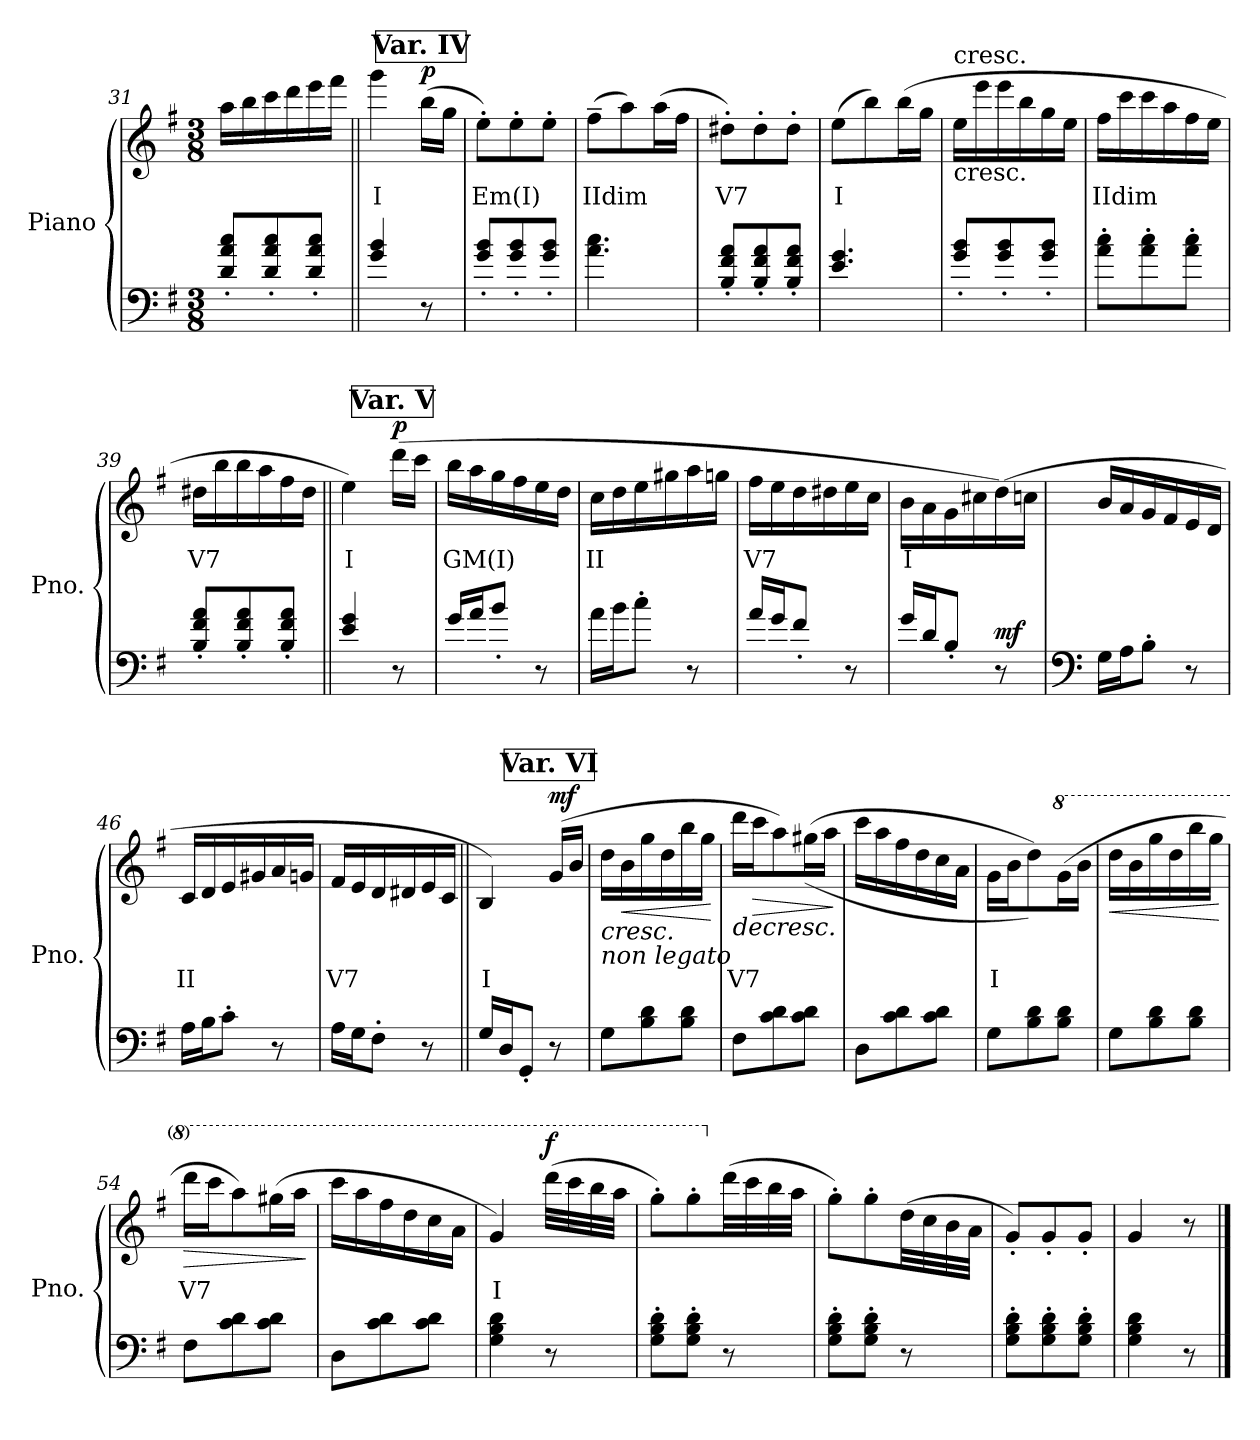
**kern	**kern	**text	**dynam
*part1	*part1	*part1	*part1
*staff2	*staff1	*staff1	*staff1/2
*I"Piano	*	*	*
*I'Pno.	*	*	*
!!LO:LB:g=z
*clefF4	*clefG2	*	*
*k[f#]	*k[f#]	*	*
*M3/8	*M3/8	*	*
=31	=31	=31	=31
8d/' 8a/' 8cc/'L	16aa\LL	.	.
.	16bb\	.	.
8d/' 8a/' 8cc/'	16ccc\	.	.
.	16ddd\	.	.
8d/' 8a/' 8cc/'J	16eee\	.	.
.	16fff#\JJ	.	.
!!LO:REH:place=s1:a:t=Var. IV:qo=1
=32||	=32||	=32||	=32||
!	!	!LO:LY:b	!
4g/ 4b/	4ggg\	I	.
!	!	!	!LO:DY:b
8r	(>16bb\LL	.	p
.	16gg\JJ	.	.
=33	=33	=33	=33
!	!	!LO:LY:b	!
8g/' 8b/'L	8ee'\L)	Em(I)	.
8g/' 8b/'	8ee'\	.	.
8g/' 8b/'J	8ee'\J	.	.
=34	=34	=34	=34
!	!	!LO:LY:b	!
4.a\ 4.cc\	(>8ff#~\L	IIdim	.
.	8aa\)	.	.
.	(>16aa\L	.	.
.	16ff#\JJ	.	.
=35	=35	=35	=35
!	!	!LO:LY:b	!
8B/' 8f#/' 8a/'L	8dd#X'\L)	V7	.
8B/' 8f#/' 8a/'	8dd#'\	.	.
8B/' 8f#/' 8a/'J	8dd#'\J	.	.
=36	=36	=36	=36
!	!	!LO:LY:b	!
4.e/ 4.g/	(>8ee\L	I	.
.	8bb\)	.	.
.	(>16bb\L	.	.
.	16gg\JJ	.	.
!!LO:LB:g=z
=37	=37	=37	=37
!	!LO:TX:t=cresc.	!	!
!	!LO:TX:b:t=cresc.	!	!
8g/' 8b/'L	16ee\LL	.	.
.	16eee\	.	.
8g/' 8b/'	16eee\	.	.
.	16bb\	.	.
8g/' 8b/'J	16gg\	.	.
.	16ee\JJ	.	.
=38	=38	=38	=38
!	!	!LO:LY:b	!
8a\' 8cc\'L	16ff#\LL	IIdim	.
.	16ccc\	.	.
8a\' 8cc\'	16ccc\	.	.
.	16aa\	.	.
8a\' 8cc\'J	16ff#\	.	.
.	16ee\JJ	.	.
=39	=39	=39	=39
!	!	!LO:LY:b	!
8B/' 8f#/' 8a/'L	16dd#X\LL	V7	.
.	16bb\	.	.
8B/' 8f#/' 8a/'	16bb\	.	.
.	16aa\	.	.
8B/' 8f#/' 8a/'J	16ff#\	.	.
.	16dd#\JJ	.	.
!!LO:REH:place=s1:a:t=Var. V:qo=1
=40||	=40||	=40||	=40||
!	!	!LO:LY:b	!
4e/ 4g/	4ee\)	I	.
!	!	!	!LO:DY:b
8r	(>16ddd\LL	.	p
.	16ccc\JJ	.	.
=41	=41	=41	=41
!	!	!LO:LY:b	!
16g/LL	16bb\LL	GM(I)	.
16a/J	16aa\	.	.
8b'/J	16gg\	.	.
.	16ff#\	.	.
8r	16ee\	.	.
.	16dd\JJ	.	.
!!LO:LB:g=z
=42	=42	=42	=42
!	!	!LO:LY:b	!
16a\LL	16cc\LL	II	.
16b\J	16dd\	.	.
8cc'\J	16ee\	.	.
.	16gg#X\	.	.
8r	16aa\	.	.
.	16ggn\JJ	.	.
=43	=43	=43	=43
!	!	!LO:LY:b	!
16a/LL	16ff#\LL	V7	.
16g/J	16ee\	.	.
8f#'/J	16dd\	.	.
.	16dd#X\	.	.
8r	16ee\	.	.
.	16cc\JJ	.	.
=44	=44	=44	=44
!	!	!LO:LY:b	!
16g/LL	16b\LL	I	.
16d/J	16a\	.	.
8B'/J	16g\	.	.
.	16cc#X\	.	.
!	!	!	!LO:DY:a=2
8r	(>16dd\)	.	mf
.	16ccn\JJ	.	.
=45	=45	=45	=45
*clefF4	*	*	*
16G\LL	16b/LL	.	.
16A\J	16a/	.	.
8B'\J	16g/	.	.
.	16f#/	.	.
8r	16e/	.	.
.	16d/JJ	.	.
=46	=46	=46	=46
!	!	!LO:LY:b	!
16A\LL	16c/LL	II	.
16B\J	16d/	.	.
8c'\J	16e/	.	.
.	16g#X/	.	.
8r	16a/	.	.
.	16gn/JJ	.	.
!!LO:LB:g=z
=47	=47	=47	=47
!	!	!LO:LY:b	!
16A\LL	16f#/LL	V7	.
16G\J	16e/	.	.
8F#'\J	16d/	.	.
.	16d#X/	.	.
8r	16e/	.	.
.	16c/JJ	.	.
!!LO:REH:place=s1:a:t=Var. VI:qo=1
=48||	=48||	=48||	=48||
!	!	!LO:LY:b	!
16G/LL	4B/)	I	.
16D/J	.	.	.
8GG'/J	.	.	.
!	!	!	!LO:DY:b
8r	(>16g/LL	.	mf
.	16b/JJ	.	.
=49	=49	=49	=49
!	!LO:TX:b:i:t=non legato	!	!
!	!	!	!LO:HP:b
8G\L	16dd\LL	.	<
!	!	!	!LO:HP:b
.	16b\	.	<
8B\ 8d\	16gg\	.	.
.	16dd\	.	.
8B\ 8d\J	16bb\	.	.
.	16gg\JJ	.	.
.	.	.	[ [
=50	=50	=50	=50
!	!	!LO:LY:b	!LO:HP:b
8F#\L	16ddd\LL	V7	>
!	!	!	!LO:HP:b
.	16ccc\J	.	>
8c\ 8d\	8aa\)	.	.
8c\ 8d\J	(>(>16gg#X\L	.	.
.	16aa\JJ	.	.
.	.	.	] ]
=51	=51	=51	=51
8D\L	16ccc\LL	.	.
.	16aa\	.	.
8c\ 8d\	16ff#\	.	.
.	16dd\	.	.
8c\ 8d\J	16cc\	.	.
.	16a\JJ	.	.
!!LO:PB:g=z
=52	=52	=52	=52
!	!	!LO:LY:b	!
8G\L	16g\LL	I	.
.	16b\J	.	.
8B\ 8d\	8dd\))	.	.
*	*8va	*	*
8B\ 8d\J	(>16gg\L	.	.
.	16bb\JJ	.	.
=53	=53	=53	=53
!	!	!	!LO:HP:b
8G\L	16ddd\LL	.	<
.	16bb\	.	.
8B\ 8d\	16ggg\	.	.
.	16ddd\	.	.
8B\ 8d\J	16bbb\	.	.
.	16ggg\JJ	.	.
.	.	.	[
=54	=54	=54	=54
!	!	!LO:LY:b	!LO:HP:b
8F#\L	16dddd\LL	V7	>
.	16cccc\J	.	.
8c\ 8d\	8aaa\)	.	.
8c\ 8d\J	(>16ggg#X\L	.	.
.	16aaa\JJ	.	.
.	.	.	]
=55	=55	=55	=55
8D\L	16cccc\LL	.	.
.	16aaa\	.	.
8c\ 8d\	16fff#\	.	.
.	16ddd\	.	.
8c\ 8d\J	16ccc\	.	.
.	16aa\JJ	.	.
!!LO:LB:g=z
=56	=56	=56	=56
!	!	!LO:LY:b	!
4G\ 4B\ 4d\	4gg/)	I	.
!	!	!	!LO:DY:b
8r	(>32dddd\LLL	.	f
.	32cccc\	.	.
.	32bbb\	.	.
.	32aaa\JJJ	.	.
=57	=57	=57	=57
8G\' 8B\' 8d\'L	8ggg'\L)	.	.
8G\' 8B\' 8d\'J	8ggg'\	.	.
*	*X8va	*	*
8r	(>32ddd\LL	.	.
.	32ccc\	.	.
.	32bb\	.	.
.	32aa\JJJ	.	.
=58	=58	=58	=58
8G\' 8B\' 8d\'L	8gg'\L)	.	.
8G\' 8B\' 8d\'J	8gg'\	.	.
8r	(>32dd\LL	.	.
.	32cc\	.	.
.	32b\	.	.
.	32a\JJJ	.	.
=59	=59	=59	=59
8G\' 8B\' 8d\'L	8g'/L)	.	.
8G\' 8B\' 8d\'	8g'/	.	.
8G\' 8B\' 8d\'J	8g'/J	.	.
=60	=60	=60	=60
4G\ 4B\ 4d\	4g/	.	.
8r	8r	.	.
==	==	==	==
*-	*-	*-	*-
